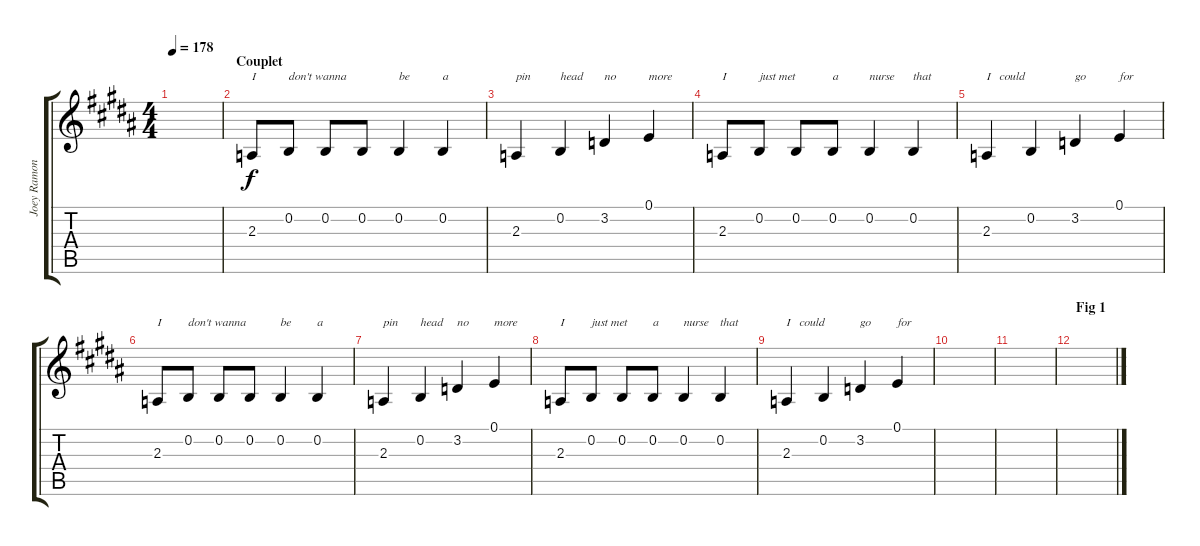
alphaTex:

\track ("Joey Ramone - Vocals" "Joey Ramon") {instrument lead6voice}
\staff {score tabs}
\tuning (E4 B3 G3 D3 A2 E2) {hide}
\ts (4 4)
\tempo 178
\clef g2
\ks b
|
\section ("" "Couplet")
2.3.8{txt "I"} 0.2.8{txt "don't wanna"} 0.2.8 0.2.8 0.2.4{txt "be"} 0.2.4{txt "a"} |
2.3.4{txt "pin"} 0.2.4{txt "head"} 3.2.4{txt "no"} 0.1.4{txt "more"} |
2.3.8{txt "I"} 0.2.8{txt "just met"} 0.2.8 0.2.8{txt "a"} 0.2.4{txt "nurse"} 0.2.4{txt "that"} |
2.3.4{txt "I   could"} 0.2.4 3.2.4{txt "go"} 0.1.4{txt "for"} |
2.3.8{txt "I"} 0.2.8{txt "don't wanna"} 0.2.8 0.2.8 0.2.4{txt "be"} 0.2.4{txt "a"} |
2.3.4{txt "pin"} 0.2.4{txt "head"} 3.2.4{txt "no"} 0.1.4{txt "more"} |
2.3.8{txt "I"} 0.2.8{txt "just met"} 0.2.8 0.2.8{txt "a"} 0.2.4{txt "nurse"} 0.2.4{txt "that"} |
2.3.4{txt "I   could"} 0.2.4 3.2.4{txt "go"} 0.1.4{txt "for"} |
|
|
\section ("" "Fig 1")
